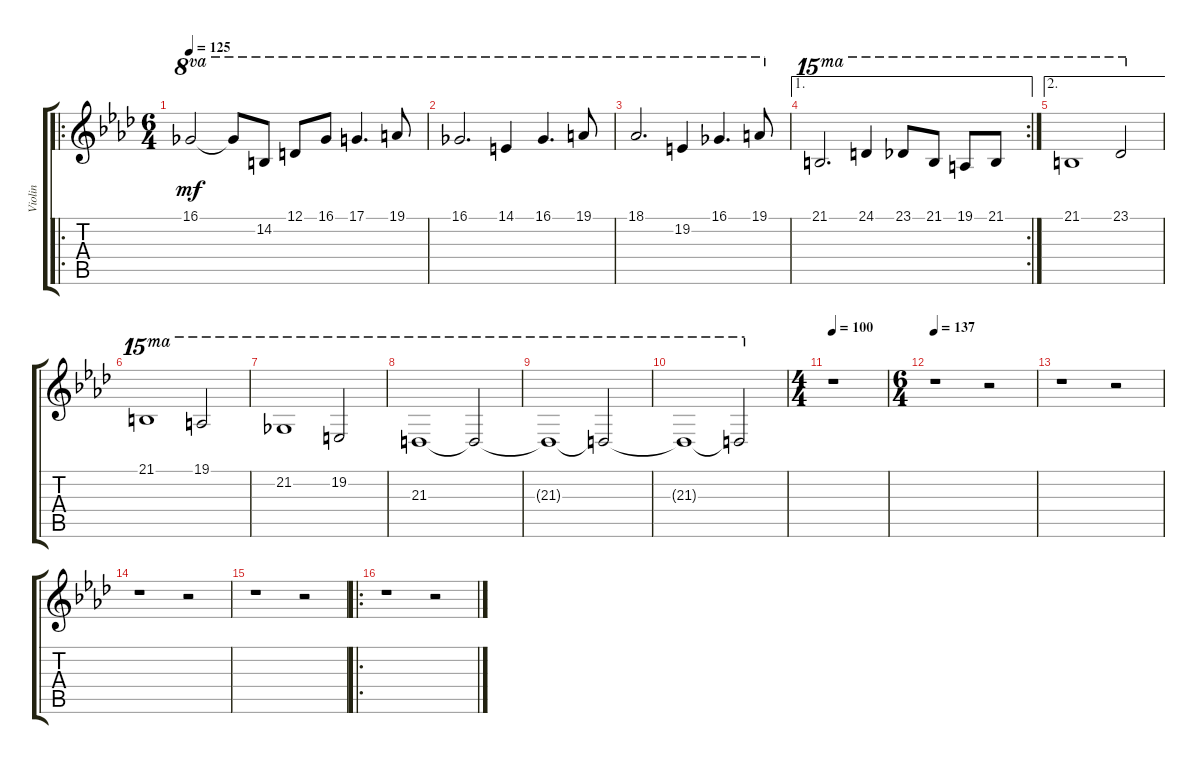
\track ("Violin" "Violin") {instrument violin}
\staff {score tabs}
\tuning (D4 A3 F3 C3 G2 D2) {hide}
\ro
\ts (6 4)
\tempo 125
\clef g2
\ks ab
16.1.2{ot 8va dy mf instrument violin} 16.1{t}.8{ot 8va} 14.2.8{ot 8va} 12.1.8{ot 8va} 16.1.8{ot 8va} 17.1.4{d ot 8va} 19.1.8{ot 8va} |
16.1.2{d ot 8va} 14.1.4{ot 8va} 16.1.4{d ot 8va} 19.1.8{ot 8va} |
18.1.2{d ot 8va} 19.2.4{ot 8va} 16.1.4{d ot 8va} 19.1.8{ot 8va} |
\ae 1
\rc 2
21.1.2{d ot 15ma} 24.1.4{ot 15ma} 23.1.8{ot 15ma} 21.1.8{ot 15ma} 19.1.8{ot 15ma} 21.1.8{ot 15ma} |
\ae 2
21.1.1{ot 15ma} 23.1.2{ot 15ma} |
21.1.1{ot 15ma} 19.1.2{ot 15ma} |
21.2.1{ot 15ma} 19.2.2{ot 15ma} |
21.3.1{ot 15ma} 21.3{t}.2{ot 15ma} |
21.3{t}.1{ot 15ma} 21.3{t}.2{ot 15ma} |
21.3{t}.1{ot 15ma} 21.3{t}.2{ot 15ma} |
\ts (4 4)
\tempo 100
r.1 |
\ts (6 4)
\tempo 137
r.1 r.2 |
r.1 r.2 |
r.1 r.2 |
r.1 r.2 |
\ro
r.1 r.2
